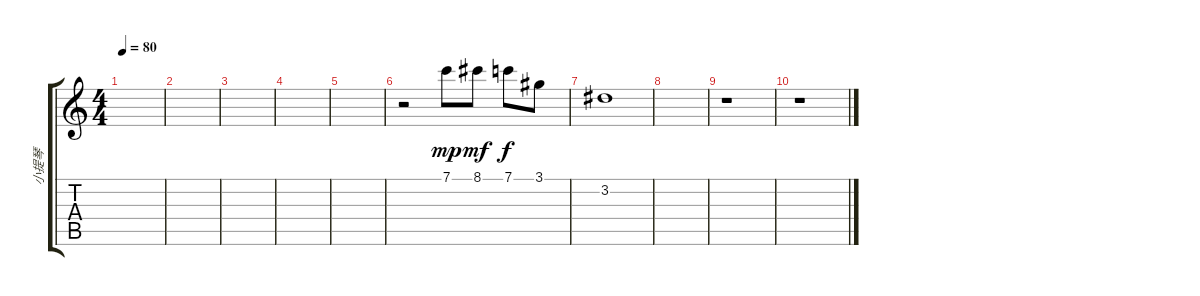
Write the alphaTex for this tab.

\track ("小提琴" "小提琴") {instrument violin}
\staff {score tabs}
\tuning (F5 C5 Ab4 Eb4 Bb3 F3) {hide}
\ts (4 4)
\tempo 80
\clef g2
\ks c
|
|
|
|
|
r.2{volume 16} 7.1.8{dy mp} 8.1.8{dy mf} 7.1.8{dy f} 3.1.8 |
3.2.1 |
|
r.1 |
r.1
